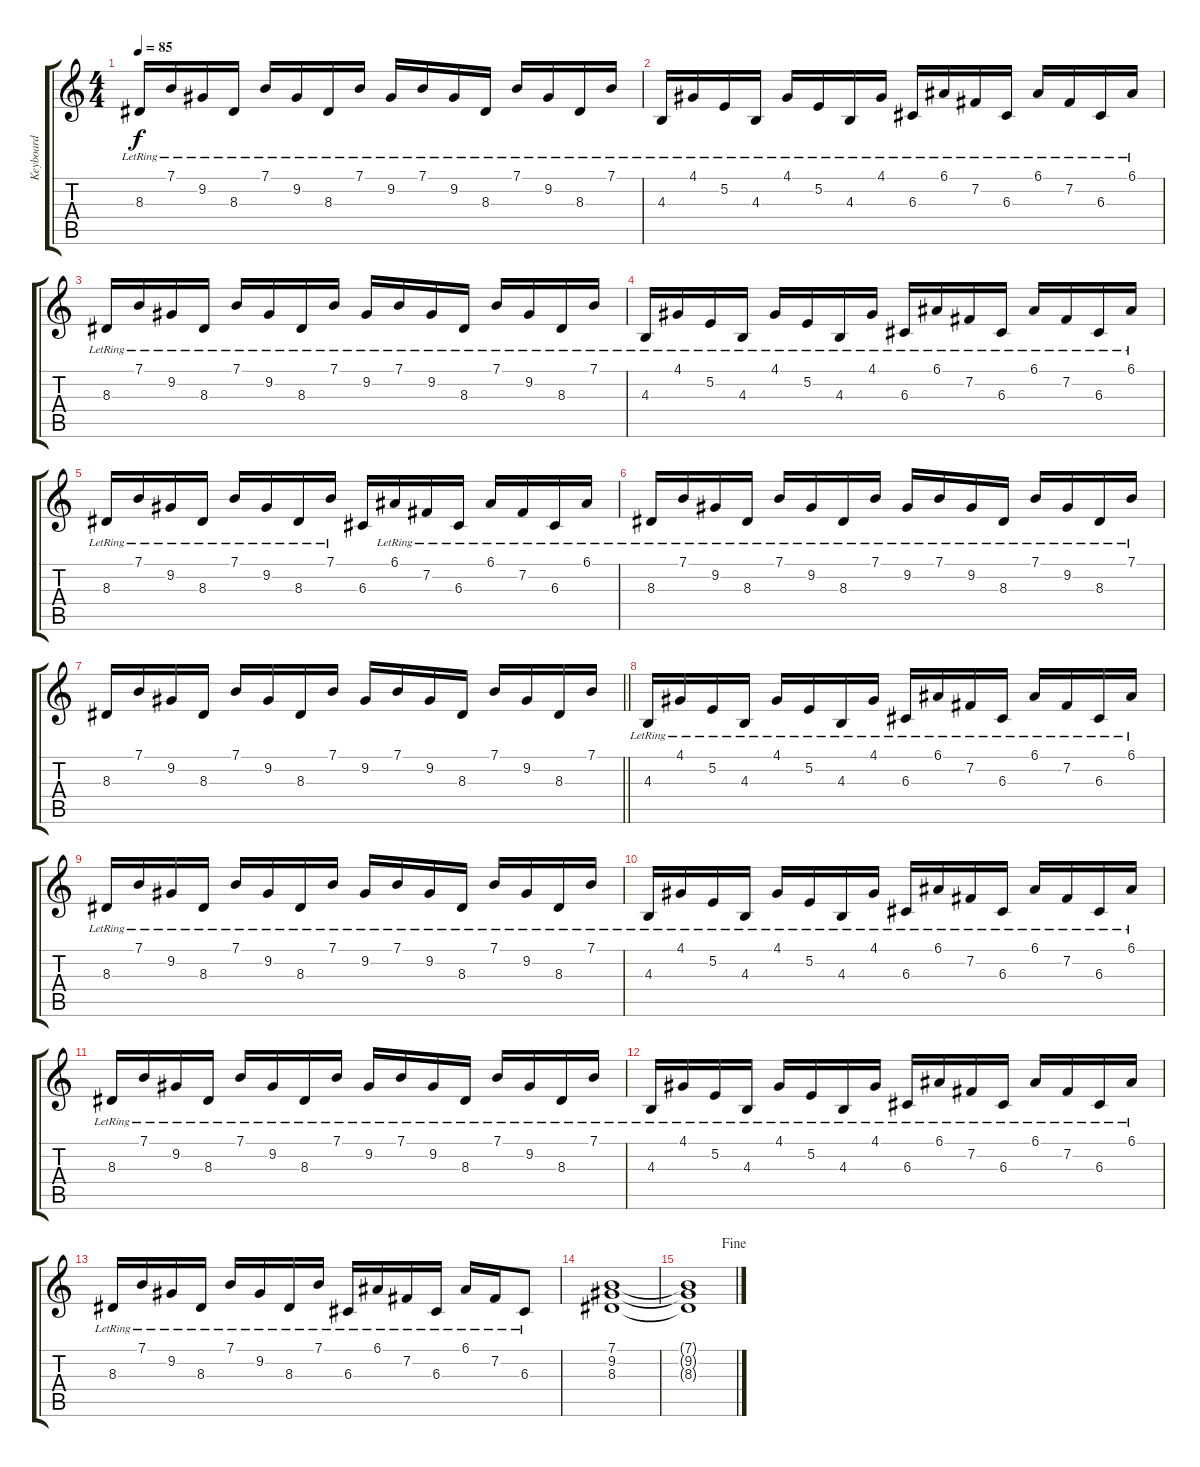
\track ("Keyboard" "Keyboard") {instrument harpsichord}
\staff {score tabs}
\tuning (E4 B3 G3 D3 A2 E2) {hide}
\ts (4 4)
\tempo 85
\clef g2
\ks c
8.3{lr}.16{dy f} 7.1{lr}.16 9.2{lr}.16 8.3{lr}.16 7.1{lr}.16 9.2{lr}.16 8.3{lr}.16 7.1{lr}.16 9.2{lr}.16 7.1{lr}.16 9.2{lr}.16 8.3{lr}.16 7.1{lr}.16 9.2{lr}.16 8.3{lr}.16 7.1{lr}.16 |
4.3{lr}.16 4.1{lr}.16 5.2{lr}.16 4.3{lr}.16 4.1{lr}.16 5.2{lr}.16 4.3{lr}.16 4.1{lr}.16 6.3{lr}.16 6.1{lr}.16 7.2{lr}.16 6.3{lr}.16 6.1{lr}.16 7.2{lr}.16 6.3{lr}.16 6.1{lr}.16 |
8.3{lr}.16 7.1{lr}.16 9.2{lr}.16 8.3{lr}.16 7.1{lr}.16 9.2{lr}.16 8.3{lr}.16 7.1{lr}.16 9.2{lr}.16 7.1{lr}.16 9.2{lr}.16 8.3{lr}.16 7.1{lr}.16 9.2{lr}.16 8.3{lr}.16 7.1{lr}.16 |
4.3{lr}.16 4.1{lr}.16 5.2{lr}.16 4.3{lr}.16 4.1{lr}.16 5.2{lr}.16 4.3{lr}.16 4.1{lr}.16 6.3{lr}.16 6.1{lr}.16 7.2{lr}.16 6.3{lr}.16 6.1{lr}.16 7.2{lr}.16 6.3{lr}.16 6.1{lr}.16 |
8.3{lr}.16 7.1{lr}.16 9.2{lr}.16 8.3{lr}.16 7.1{lr}.16 9.2{lr}.16 8.3{lr}.16 7.1{lr}.16 6.3.16 6.1{lr}.16 7.2{lr}.16 6.3{lr}.16 6.1{lr}.16 7.2{lr}.16 6.3{lr}.16 6.1{lr}.16 |
8.3{lr}.16 7.1{lr}.16 9.2{lr}.16 8.3{lr}.16 7.1{lr}.16 9.2{lr}.16 8.3{lr}.16 7.1{lr}.16 9.2{lr}.16 7.1{lr}.16 9.2{lr}.16 8.3{lr}.16 7.1{lr}.16 9.2{lr}.16 8.3{lr}.16 7.1{lr}.16 |
\barLineRight lightlight
8.3.16 7.1.16 9.2.16 8.3.16 7.1.16 9.2.16 8.3.16 7.1.16 9.2.16 7.1.16 9.2.16 8.3.16 7.1.16 9.2.16 8.3.16 7.1.16 |
4.3{lr}.16 4.1{lr}.16 5.2{lr}.16 4.3{lr}.16 4.1{lr}.16 5.2{lr}.16 4.3{lr}.16 4.1{lr}.16 6.3{lr}.16 6.1{lr}.16 7.2{lr}.16 6.3{lr}.16 6.1{lr}.16 7.2{lr}.16 6.3{lr}.16 6.1{lr}.16 |
8.3{lr}.16 7.1{lr}.16 9.2{lr}.16 8.3{lr}.16 7.1{lr}.16 9.2{lr}.16 8.3{lr}.16 7.1{lr}.16 9.2{lr}.16 7.1{lr}.16 9.2{lr}.16 8.3{lr}.16 7.1{lr}.16 9.2{lr}.16 8.3{lr}.16 7.1{lr}.16 |
4.3{lr}.16 4.1{lr}.16 5.2{lr}.16 4.3{lr}.16 4.1{lr}.16 5.2{lr}.16 4.3{lr}.16 4.1{lr}.16 6.3{lr}.16 6.1{lr}.16 7.2{lr}.16 6.3{lr}.16 6.1{lr}.16 7.2{lr}.16 6.3{lr}.16 6.1{lr}.16 |
8.3{lr}.16 7.1{lr}.16 9.2{lr}.16 8.3{lr}.16 7.1{lr}.16 9.2{lr}.16 8.3{lr}.16 7.1{lr}.16 9.2{lr}.16 7.1{lr}.16 9.2{lr}.16 8.3{lr}.16 7.1{lr}.16 9.2{lr}.16 8.3{lr}.16 7.1{lr}.16 |
4.3{lr}.16 4.1{lr}.16 5.2{lr}.16 4.3{lr}.16 4.1{lr}.16 5.2{lr}.16 4.3{lr}.16 4.1{lr}.16 6.3{lr}.16 6.1{lr}.16 7.2{lr}.16 6.3{lr}.16 6.1{lr}.16 7.2{lr}.16 6.3{lr}.16 6.1{lr}.16 |
8.3{lr}.16 7.1{lr}.16 9.2{lr}.16 8.3{lr}.16 7.1{lr}.16 9.2{lr}.16 8.3{lr}.16 7.1{lr}.16 6.3{lr}.16 6.1{lr}.16 7.2{lr}.16 6.3{lr}.16 6.1{lr}.16 7.2{lr}.16 6.3{lr}.8 |
(7.1 9.2 8.3).1 |
\jump fine
(7.1{t} 9.2{t} 8.3{t}).1
